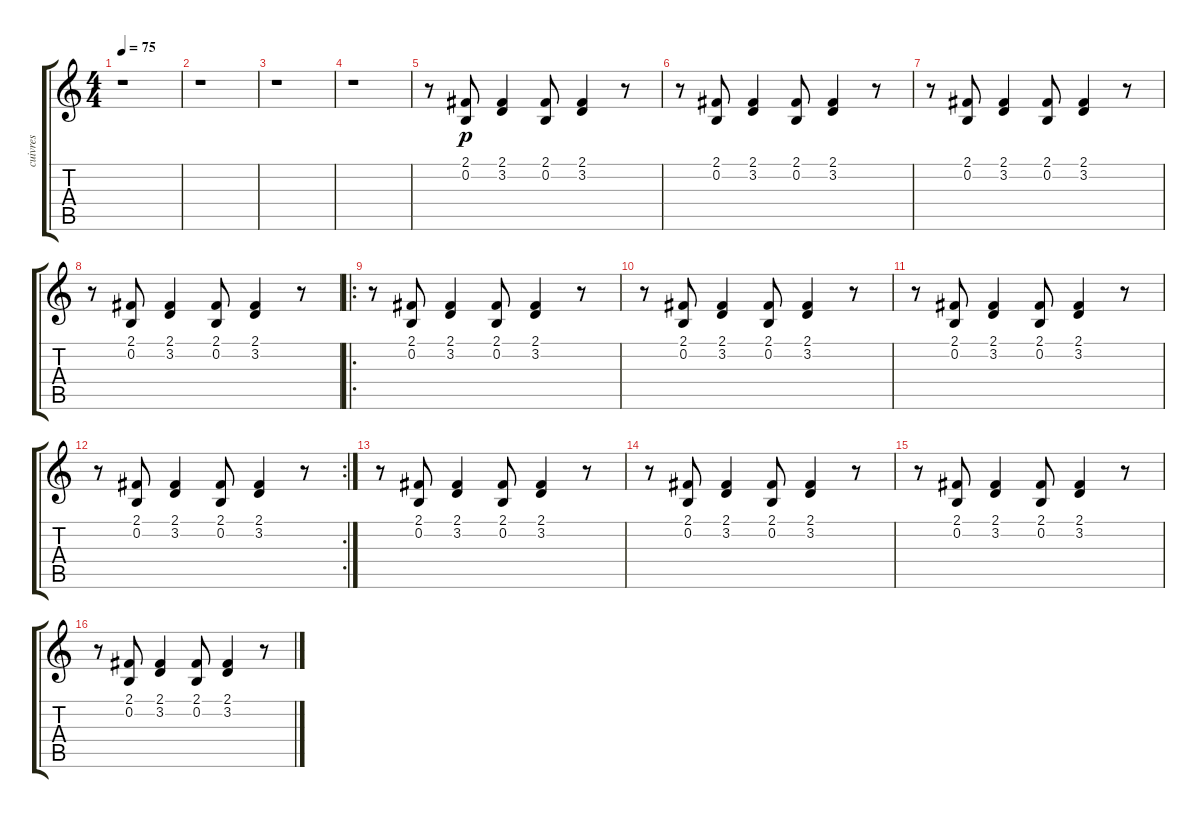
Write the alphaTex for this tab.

\track ("cuivres" "cuivres") {instrument brasssection}
\staff {score tabs}
\tuning (E4 B3 G3 D3 A2 E2) {hide}
\ts (4 4)
\tempo 75
\clef g2
\ks c
r.1{dy p instrument brasssection} |
r.1 |
r.1 |
r.1 |
r.8 (2.1 0.2).8 (2.1 3.2).4 (2.1 0.2).8 (2.1 3.2).4 r.8 |
r.8 (2.1 0.2).8 (2.1 3.2).4 (2.1 0.2).8 (2.1 3.2).4 r.8 |
r.8 (2.1 0.2).8 (2.1 3.2).4 (2.1 0.2).8 (2.1 3.2).4 r.8 |
r.8 (2.1 0.2).8 (2.1 3.2).4 (2.1 0.2).8 (2.1 3.2).4 r.8 |
\ro
r.8 (2.1 0.2).8 (2.1 3.2).4 (2.1 0.2).8 (2.1 3.2).4 r.8 |
r.8 (2.1 0.2).8 (2.1 3.2).4 (2.1 0.2).8 (2.1 3.2).4 r.8 |
r.8 (2.1 0.2).8 (2.1 3.2).4 (2.1 0.2).8 (2.1 3.2).4 r.8 |
\rc 2
r.8 (2.1 0.2).8 (2.1 3.2).4 (2.1 0.2).8 (2.1 3.2).4 r.8 |
r.8 (2.1 0.2).8 (2.1 3.2).4 (2.1 0.2).8 (2.1 3.2).4 r.8 |
r.8 (2.1 0.2).8 (2.1 3.2).4 (2.1 0.2).8 (2.1 3.2).4 r.8 |
r.8 (2.1 0.2).8 (2.1 3.2).4 (2.1 0.2).8 (2.1 3.2).4 r.8 |
r.8 (2.1 0.2).8 (2.1 3.2).4 (2.1 0.2).8 (2.1 3.2).4 r.8
